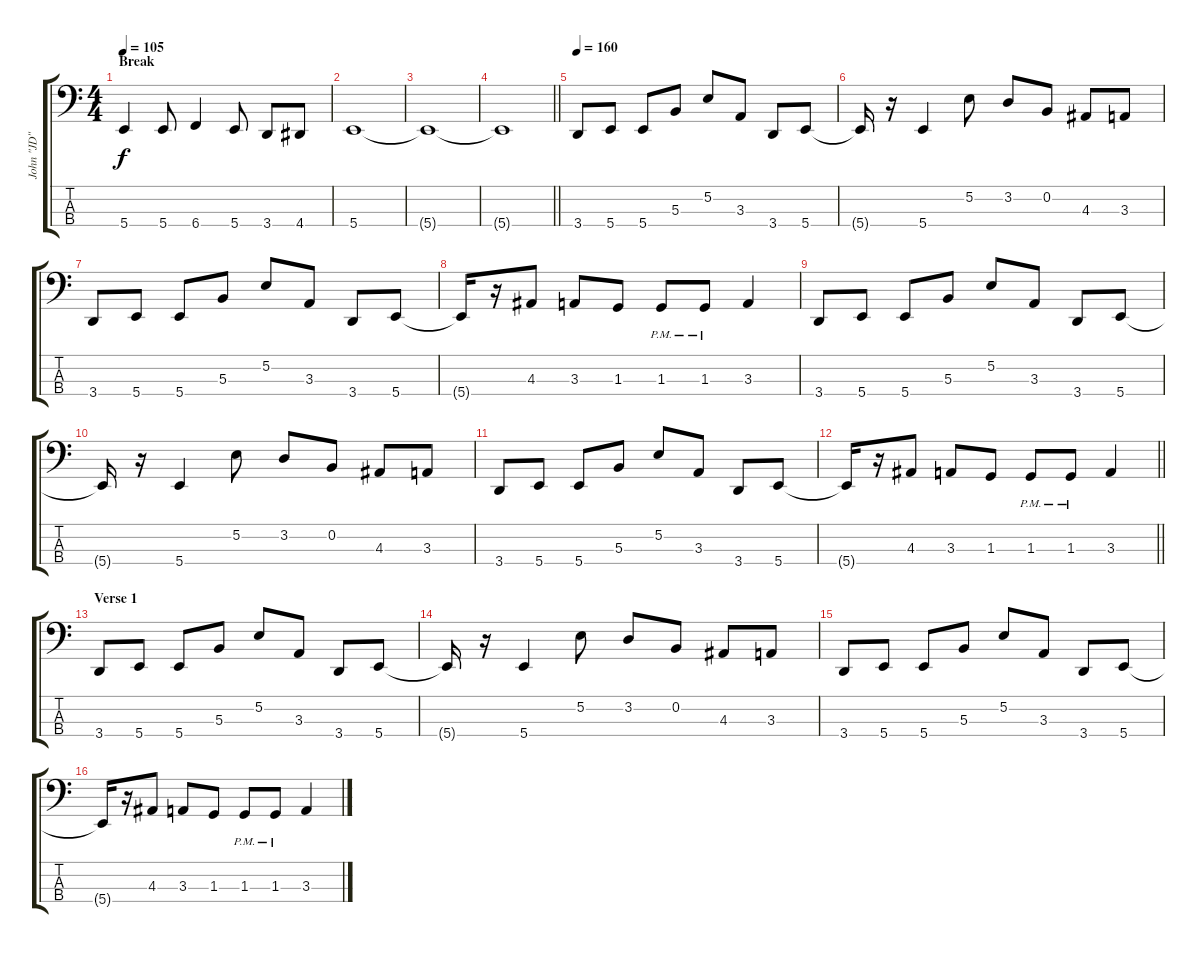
\track ("John \"JD\" DeServio" "John \"JD\" ") {instrument electricbassfinger}
\staff {score tabs}
\tuning (E2 B1 Gb1 B0) {hide}
\ts (4 4)
\section ("" "Break")
\tempo 105
\clef f4
\ks c
5.4.4{dy f} 5.4.8 6.4.4 5.4.8 3.4.8 4.4.8 |
5.4.1 |
5.4{t}.1 |
\barLineRight lightlight
5.4{t}.1 |
\section ("" "")
\tempo 160
3.4.8 5.4.8 5.4.8 5.3.8 5.2.8 3.3.8 3.4.8 5.4.8 |
5.4{t}.16 r.16 5.4.4 5.2.8 3.2.8 0.2.8 4.3.8 3.3.8 |
3.4.8 5.4.8 5.4.8 5.3.8 5.2.8 3.3.8 3.4.8 5.4.8 |
5.4{t}.16 r.16 4.3.8 3.3.8 1.3.8 1.3{pm}.8 1.3{pm}.8 3.3.4 |
3.4.8 5.4.8 5.4.8 5.3.8 5.2.8 3.3.8 3.4.8 5.4.8 |
5.4{t}.16 r.16 5.4.4 5.2.8 3.2.8 0.2.8 4.3.8 3.3.8 |
3.4.8 5.4.8 5.4.8 5.3.8 5.2.8 3.3.8 3.4.8 5.4.8 |
\barLineRight lightlight
5.4{t}.16 r.16 4.3.8 3.3.8 1.3.8 1.3{pm}.8 1.3{pm}.8 3.3.4 |
\section ("" "Verse 1")
3.4.8 5.4.8 5.4.8 5.3.8 5.2.8 3.3.8 3.4.8 5.4.8 |
5.4{t}.16 r.16 5.4.4 5.2.8 3.2.8 0.2.8 4.3.8 3.3.8 |
3.4.8 5.4.8 5.4.8 5.3.8 5.2.8 3.3.8 3.4.8 5.4.8 |
5.4{t}.16 r.16 4.3.8 3.3.8 1.3.8 1.3{pm}.8 1.3{pm}.8 3.3.4
